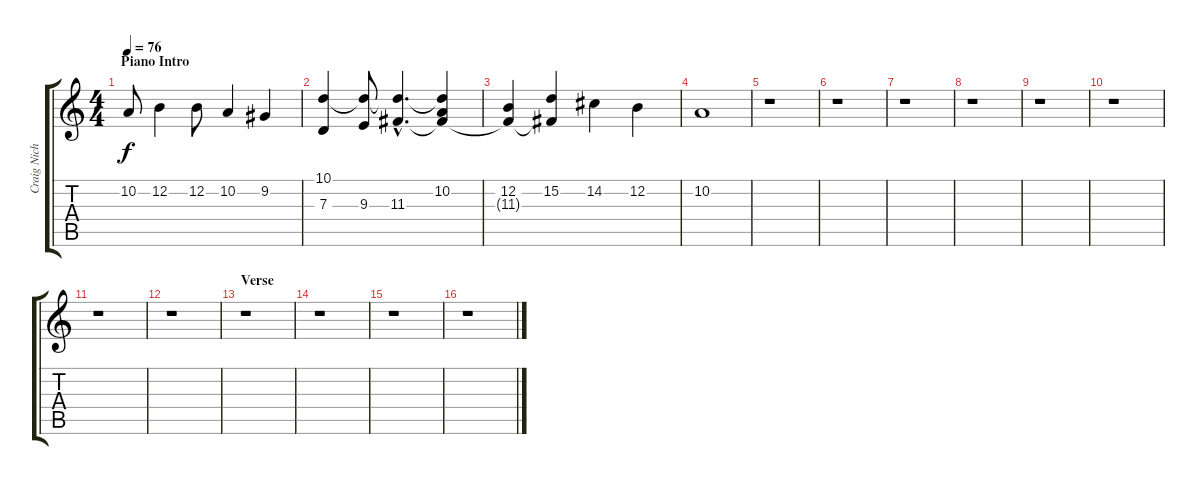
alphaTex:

\track ("Craig Nicholls (Organ)" "Craig Nich") {instrument brightacousticpiano}
\staff {score tabs}
\tuning (E4 B3 G3 D3 A2 E2) {hide}
\ts (4 4)
\section ("" "Piano Intro")
\tempo 76
\clef g2
\ks c
10.2.8{dy f instrument brightacousticpiano} 12.2.4 12.2.8 10.2.4 9.2.4 |
(10.1 7.3).4 (10.1{t} 9.3).8 (10.1{hac t} 11.3{hac}).4{d} (10.1{t} 10.2 11.3{t}).4 |
(12.2 11.3{t}).4 (15.2 11.3{t}).4 14.2.4 12.2.4 |
10.2.1 |
r.1 |
r.1 |
r.1 |
r.1 |
r.1 |
r.1 |
r.1 |
r.1 |
\section ("" "Verse")
r.1 |
r.1 |
r.1 |
r.1
